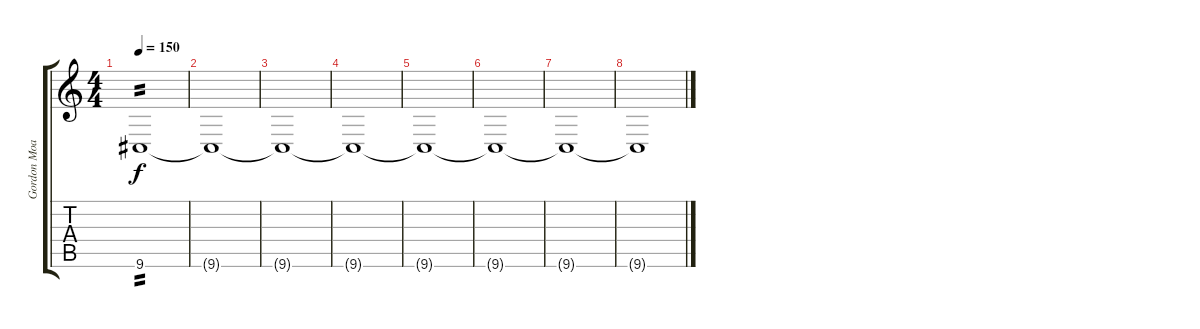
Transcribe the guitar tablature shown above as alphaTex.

\track ("Gordon Moakes" "Gordon Moa") {instrument clavinet}
\staff {score tabs}
\tuning (E4 B3 G3 D3 A2 E2) {hide}
\ts (4 4)
\tempo 150
\clef g2
\ks c
9.6.1{tp 2 dy f} |
9.6{t}.1 |
9.6{t}.1 |
9.6{t}.1 |
9.6{t}.1 |
9.6{t}.1 |
9.6{t}.1 |
9.6{t}.1
